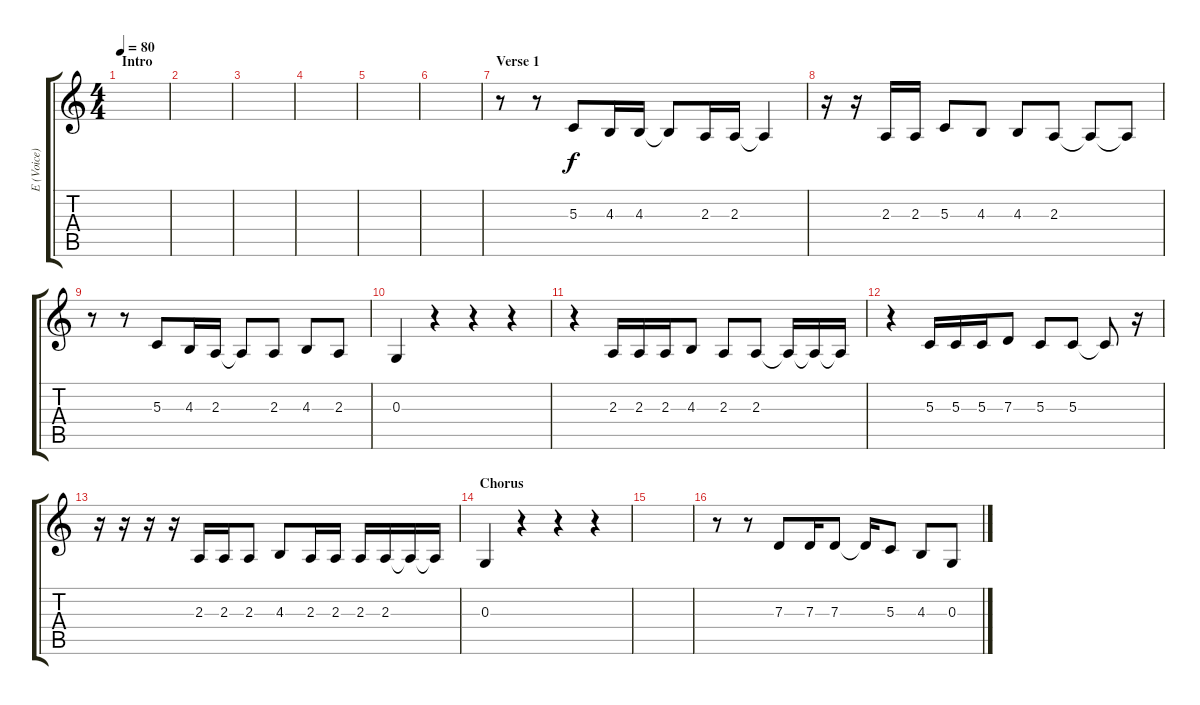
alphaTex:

\track ("E (Voice)" "E (Voice)") {instrument clarinet}
\staff {score tabs}
\tuning (E4 B3 G3 D3 A2 E2) {hide}
\ts (4 4)
\section ("" "Intro")
\tempo 80
\clef g2
\ks c
|
|
|
|
|
|
\section ("" "Verse 1")
r.8 r.8 5.3.8 4.3.16 4.3.16 4.3{t}.8 2.3.16 2.3.16 2.3{t}.4 |
r.16 r.16 2.3.16 2.3.16 5.3.8 4.3.8 4.3.8 2.3.8 2.3{t}.8 2.3{t}.8 |
r.8 r.8 5.3.8 4.3.16 2.3.16 2.3{t}.8 2.3.8 4.3.8 2.3.8 |
0.3.4 r.4 r.4 r.4 |
r.4 2.3.16 2.3.16 2.3.16 4.3.8 2.3.8 2.3.8 2.3{t}.16 2.3{t}.16 2.3{t}.16 |
r.4 5.3.16 5.3.16 5.3.16 7.3.8 5.3.8 5.3.8 5.3{t}.8 r.16 |
r.16 r.16 r.16 r.16 2.3.16 2.3.16 2.3.8 4.3.8 2.3.16 2.3.16 2.3.16 2.3.16 2.3{t}.16 2.3{t}.16 |
\section ("" "Chorus")
0.3.4 r.4 r.4 r.4 |
|
r.8 r.8 7.3.8 7.3.16 7.3.8 7.3{t}.16 5.3.8 4.3.8 0.3.8
